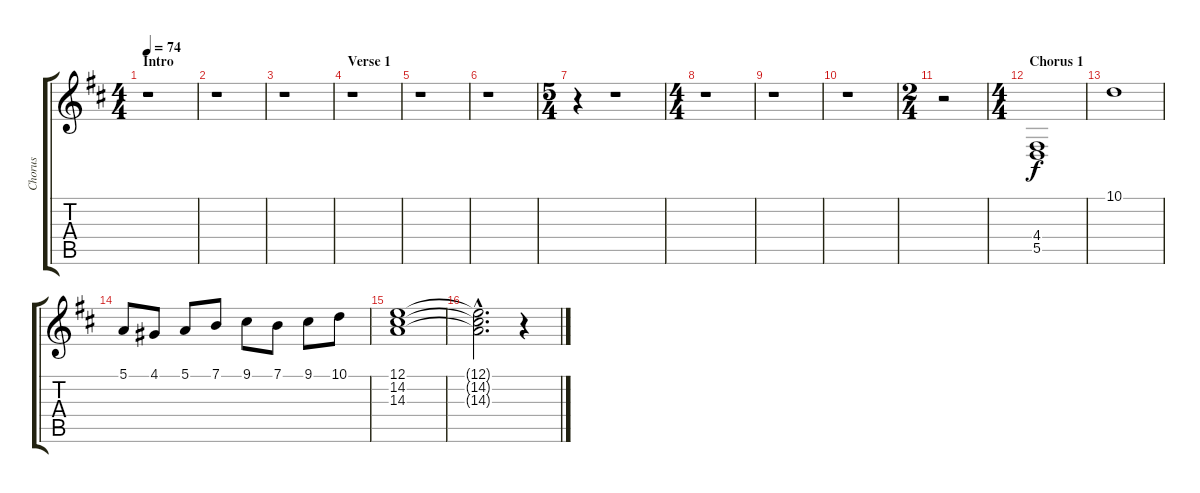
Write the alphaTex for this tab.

\track ("Chorus" "Chorus") {instrument synthvoice}
\staff {score tabs}
\tuning (E4 B3 G3 D3 A2 E2) {hide}
\ts (4 4)
\section ("" "Intro")
\tempo 74
\clef g2
\ks d
r.1{dy f instrument synthvoice} |
r.1 |
r.1 |
\section ("" "Verse 1")
r.1 |
r.1 |
r.1 |
\ts (5 4)
r.4 r.1 |
\ts (4 4)
r.1 |
r.1 |
r.1 |
\ts (2 4)
r.2 |
\ts (4 4)
\section ("" "Chorus 1")
(4.4 5.5).1 |
10.1.1 |
5.1.8 4.1.8 5.1.8 7.1.8 9.1.8 7.1.8 9.1.8 10.1.8 |
(12.1 14.2 14.3).1 |
(12.1{hac t} 14.2{hac t} 14.3{hac t}).2{d} r.4
